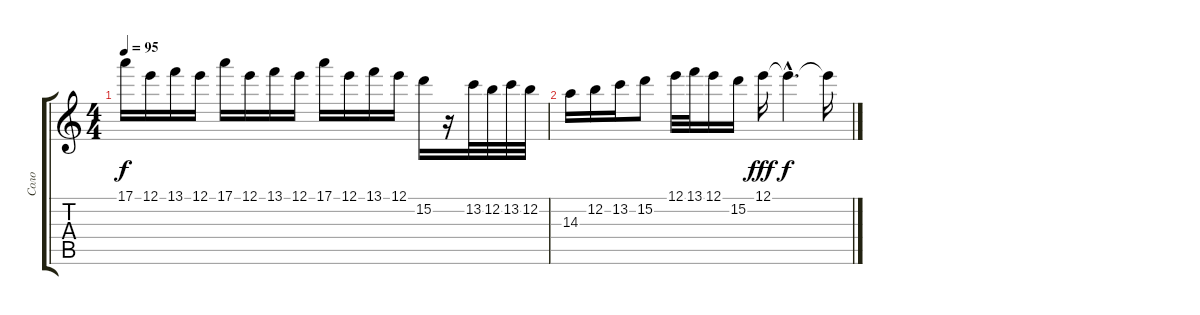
\track ("Соло" "Соло") {instrument acousticguitarsteel}
\staff {score tabs}
\tuning (E4 B3 G3 D3 A2 E2) {hide}
\ts (4 4)
\tempo 95
\clef g2
\ks c
17.1.16{dy f} 12.1.16 13.1.16 12.1.16 17.1.16 12.1.16 13.1.16 12.1.16 17.1.16 12.1.16 13.1.16 12.1.16 15.2.16 r.16 13.2.32 12.2.32 13.2.32 12.2.32 |
14.3.16 12.2.16 13.2.16 15.2.8 12.1.32 13.1.32 12.1.16 15.2.16 12.1.16{dy fff} 12.1{hac t}.4{d dy f} 12.1{t}.16
